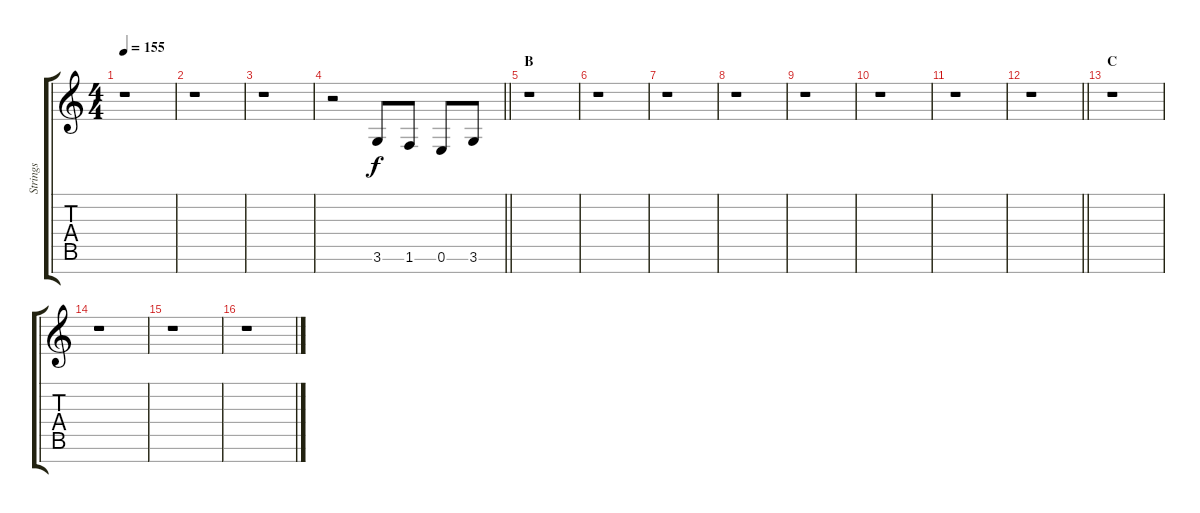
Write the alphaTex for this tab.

\track ("Strings" "Strings") {instrument stringensemble1}
\staff {score tabs}
\tuning (E5 B4 G4 D4 A3 E3 B2) {hide}
\ts (4 4)
\tempo 155
\clef g2
\ks c
r.1{dy f} |
r.1 |
r.1 |
\barLineRight lightlight
r.2 3.6.8 1.6.8 0.6.8 3.6.8 |
\section ("" "B")
r.1 |
r.1 |
r.1 |
r.1 |
r.1 |
r.1 |
r.1 |
\barLineRight lightlight
r.1 |
\section ("" "C")
r.1 |
r.1 |
r.1 |
r.1
